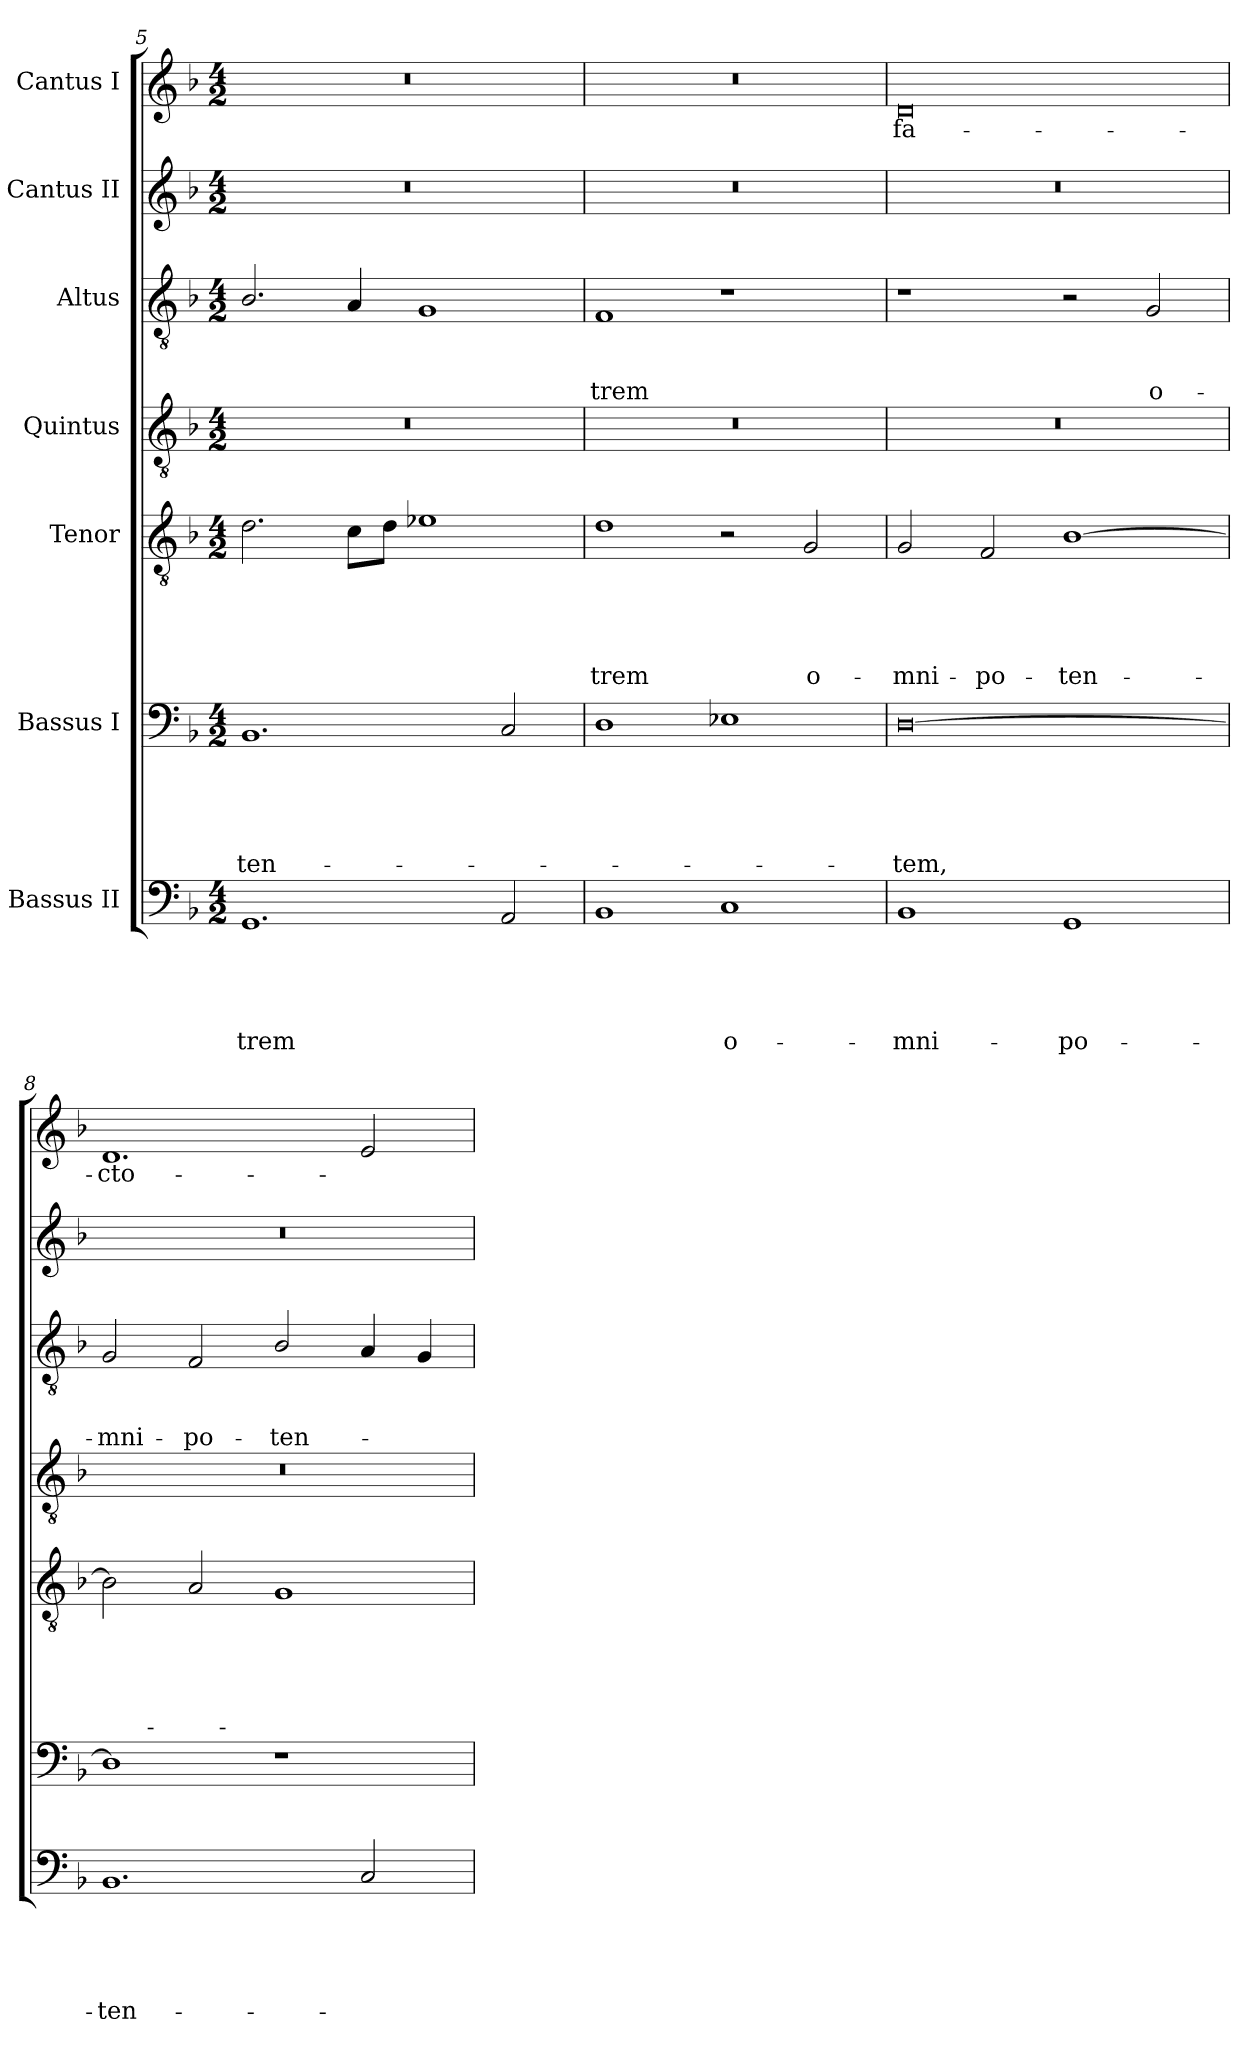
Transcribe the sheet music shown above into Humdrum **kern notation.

**kern	**text	**text	**text	**text	**text	**kern	**text	**text	**text	**text	**text	**kern	**text	**text	**text	**text	**text	**kern	**kern	**text	**text	**text	**kern	**kern	**text
*part7	*part7	*part7	*part7	*part7	*part7	*part6	*part6	*part6	*part6	*part6	*part6	*part5	*part5	*part5	*part5	*part5	*part5	*part4	*part3	*part3	*part3	*part3	*part2	*part1	*part1
*staff7	*staff7	*staff7	*staff7	*staff7	*staff7	*staff6	*staff6	*staff6	*staff6	*staff6	*staff6	*staff5	*staff5	*staff5	*staff5	*staff5	*staff5	*staff4	*staff3	*staff3	*staff3	*staff3	*staff2	*staff1	*staff1
*I"Bassus II	*	*	*	*	*	*I"Bassus I	*	*	*	*	*	*I"Tenor	*	*	*	*	*	*I"Quintus	*I"Altus	*	*	*	*I"Cantus II	*I"Cantus I	*
*clefF4	*	*	*	*	*	*clefF4	*	*	*	*	*	*clefGv2	*	*	*	*	*	*clefGv2	*clefGv2	*	*	*	*clefG2	*clefG2	*
*k[b-]	*	*	*	*	*	*k[b-]	*	*	*	*	*	*k[b-]	*	*	*	*	*	*k[b-]	*k[b-]	*	*	*	*k[b-]	*k[b-]	*
*M4/2	*	*	*	*	*	*M4/2	*	*	*	*	*	*M4/2	*	*	*	*	*	*M4/2	*M4/2	*	*	*	*M4/2	*M4/2	*
=5	=5	=5	=5	=5	=5	=5	=5	=5	=5	=5	=5	=5	=5	=5	=5	=5	=5	=5	=5	=5	=5	=5	=5	=5	=5
1.GG/	.	.	.	.	-trem	1.BB-/	.	.	.	.	-ten-	2.d\	.	.	.	.	.	0r	2.B-/	.	.	.	0r	0r	.
.	.	.	.	.	.	.	.	.	.	.	.	8c\L	.	.	.	.	.	.	4A/	.	.	.	.	.	.
.	.	.	.	.	.	.	.	.	.	.	.	8d\J	.	.	.	.	.	.	.	.	.	.	.	.	.
.	.	.	.	.	.	.	.	.	.	.	.	1e-X\	.	.	.	.	.	.	1G/	.	.	.	.	.	.
2AA/	.	.	.	.	.	2C/	.	.	.	.	.	.	.	.	.	.	.	.	.	.	.	.	.	.	.
=6	=6	=6	=6	=6	=6	=6	=6	=6	=6	=6	=6	=6	=6	=6	=6	=6	=6	=6	=6	=6	=6	=6	=6	=6	=6
1BB-/	.	.	.	.	.	1D\	.	.	.	.	.	1d\	.	.	.	.	-trem	0r	1F/	.	.	-trem	0r	0r	.
1C/	.	.	.	.	o-	1E-X\	.	.	.	.	.	2r	.	.	.	.	.	.	1r	.	.	.	.	.	.
.	.	.	.	.	.	.	.	.	.	.	.	2G/	.	.	.	.	o-	.	.	.	.	.	.	.	.
=7	=7	=7	=7	=7	=7	=7	=7	=7	=7	=7	=7	=7	=7	=7	=7	=7	=7	=7	=7	=7	=7	=7	=7	=7	=7
1BB-/	.	.	.	.	-mni-	[0D\	.	.	.	.	-tem,	2G/	.	.	.	.	-mni-	0r	1r	.	.	.	0r	0d/	fa-
.	.	.	.	.	.	.	.	.	.	.	.	2F/	.	.	.	.	-po-	.	.	.	.	.	.	.	.
1GG/	.	.	.	.	-po-	.	.	.	.	.	.	[1B-\	.	.	.	.	-ten-	.	2r	.	.	.	.	.	.
.	.	.	.	.	.	.	.	.	.	.	.	.	.	.	.	.	.	.	2G/	.	.	o-	.	.	.
=8	=8	=8	=8	=8	=8	=8	=8	=8	=8	=8	=8	=8	=8	=8	=8	=8	=8	=8	=8	=8	=8	=8	=8	=8	=8
1.BB-/	.	.	.	.	-ten-	1D\]	.	.	.	.	.	2B-\]	.	.	.	.	.	0r	2G/	.	.	-mni-	0r	1.d/	-cto-
.	.	.	.	.	.	.	.	.	.	.	.	2A/	.	.	.	.	.	.	2F/	.	.	-po-	.	.	.
.	.	.	.	.	.	1r	.	.	.	.	.	1G/	.	.	.	.	.	.	2B-/	.	.	-ten-	.	.	.
2C/	.	.	.	.	.	.	.	.	.	.	.	.	.	.	.	.	.	.	4A/	.	.	.	.	2e/	.
.	.	.	.	.	.	.	.	.	.	.	.	.	.	.	.	.	.	.	4G/	.	.	.	.	.	.
=	=	=	=	=	=	=	=	=	=	=	=	=	=	=	=	=	=	=	=	=	=	=	=	=	=
*-	*-	*-	*-	*-	*-	*-	*-	*-	*-	*-	*-	*-	*-	*-	*-	*-	*-	*-	*-	*-	*-	*-	*-	*-	*-
